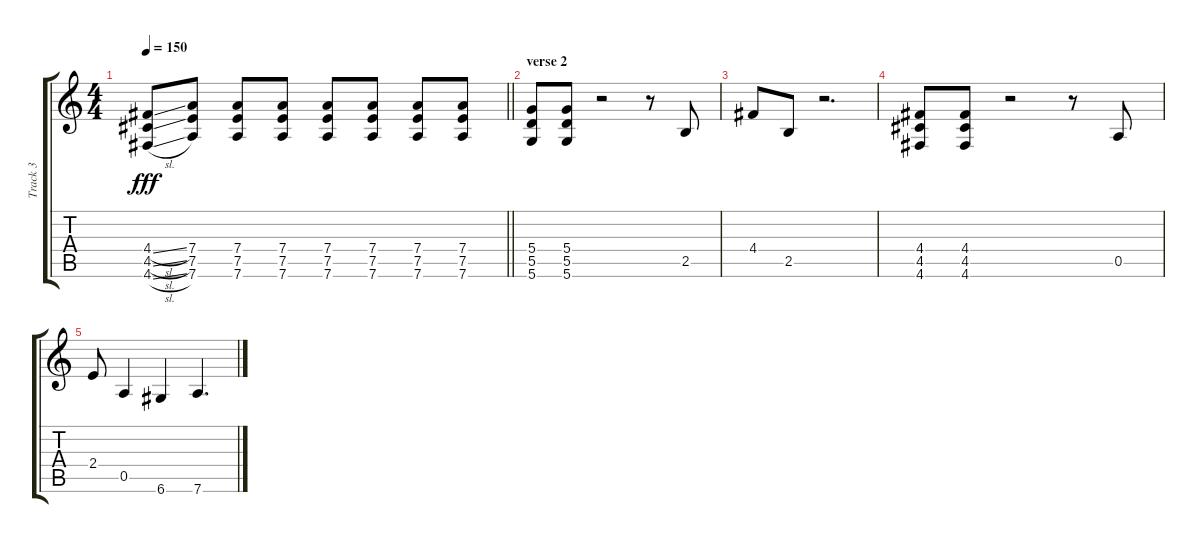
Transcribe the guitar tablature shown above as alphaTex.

\track ("Track 3" "Track 3") {instrument distortionguitar}
\staff {score tabs}
\tuning (E4 B3 G3 D3 A2 D2) {hide}
\ts (4 4)
\tempo 150
\clef g2
\barLineRight lightlight
\ks c
(4.4{sl} 4.5{sl} 4.6{sl}).8{dy fff} (7.4 7.5 7.6).8 (7.4 7.5 7.6).8 (7.4 7.5 7.6).8 (7.4 7.5 7.6).8 (7.4 7.5 7.6).8 (7.4 7.5 7.6).8 (7.4 7.5 7.6).8 |
\section ("" "verse 2")
(5.4 5.5 5.6).8 (5.4 5.5 5.6).8 r.2 r.8 2.5.8 |
4.4.8 2.5.8 r.2{d} |
(4.4 4.5 4.6).8 (4.4 4.5 4.6).8 r.2 r.8 0.5.8 |
2.4.8 0.5.4 6.6.4 7.6.4{d}
